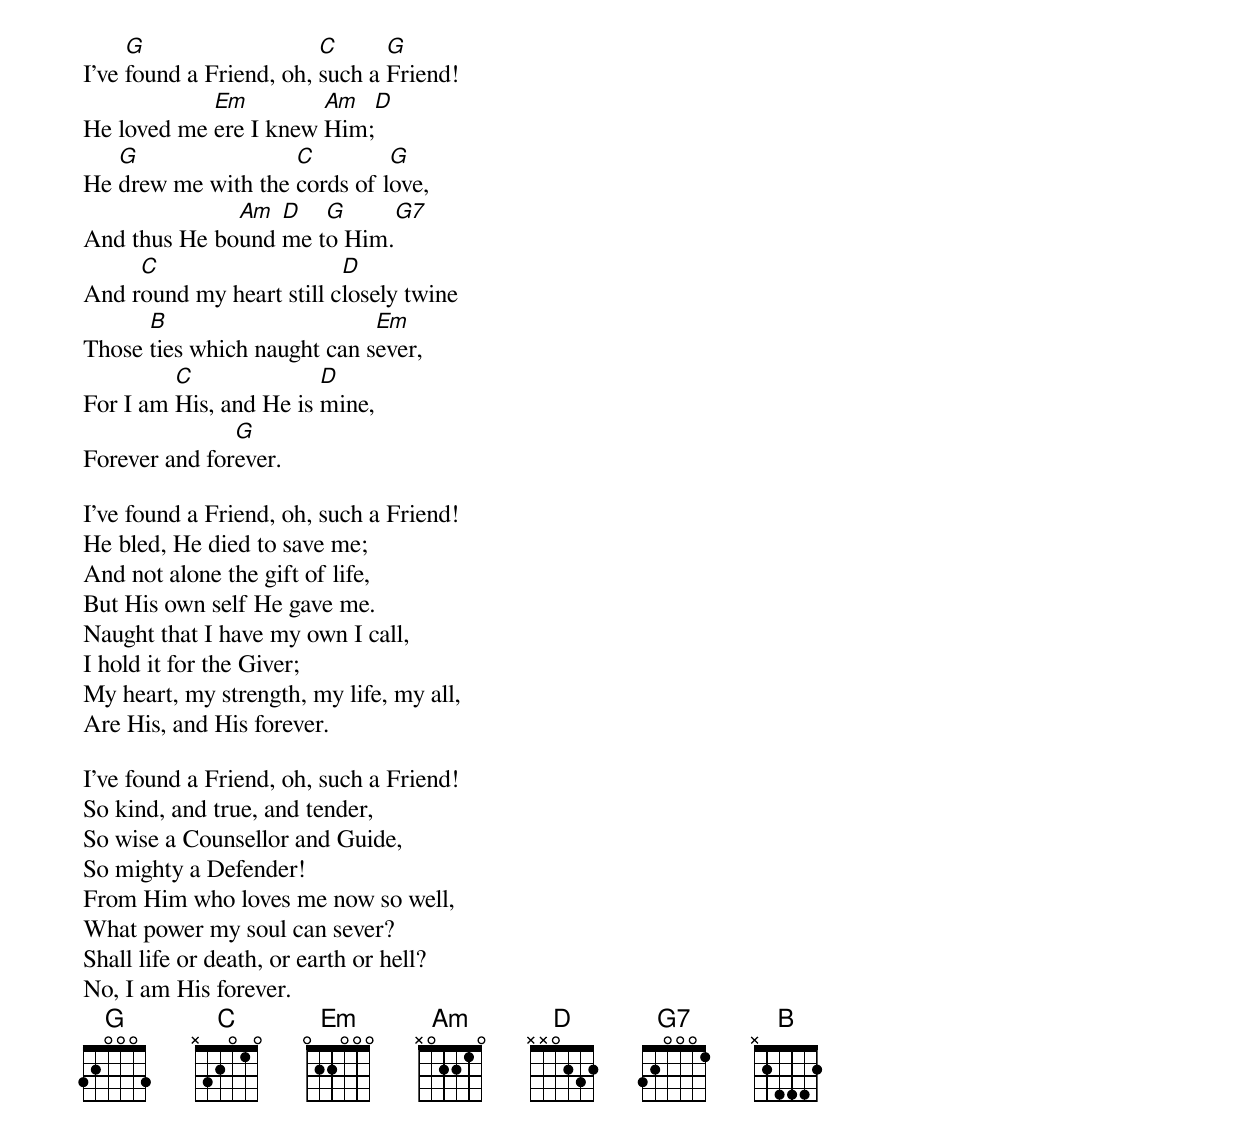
I've [G]found a Friend, oh, [C]such a [G]Friend!
He loved me [Em]ere I knew [Am]Him;[D]
He [G]drew me with the [C]cords of l[G]ove,
And thus He bo[Am]und [D]me t[G]o Him.[G7]
And r[C]ound my heart still c[D]losely twine
Those [B]ties which naught can s[Em]ever,
For I am [C]His, and He is [D]mine,
Forever and for[G]ever.

I've found a Friend, oh, such a Friend!
He bled, He died to save me;
And not alone the gift of life,
But His own self He gave me.
Naught that I have my own I call,
I hold it for the Giver;
My heart, my strength, my life, my all,
Are His, and His forever.

I've found a Friend, oh, such a Friend!
So kind, and true, and tender,
So wise a Counsellor and Guide,
So mighty a Defender!
From Him who loves me now so well,
What power my soul can sever?
Shall life or death, or earth or hell?
No, I am His forever.
